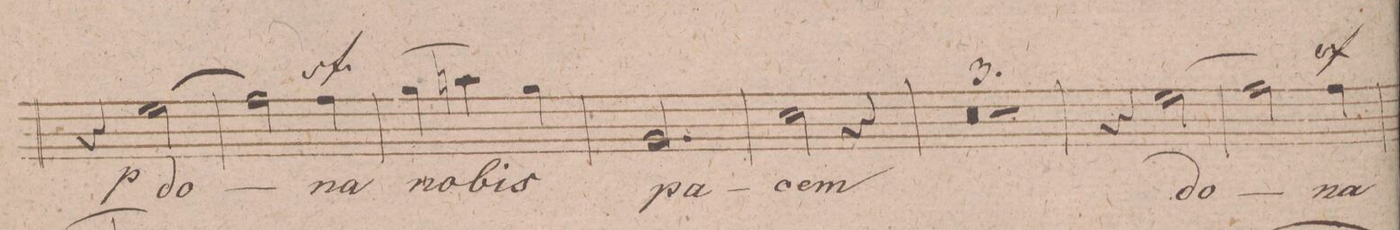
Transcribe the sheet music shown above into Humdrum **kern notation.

**kern	**text	**dynam
*I"Basso	*	*
*clefF4	*	*
*k[f#c#g#d#]	*	*
*M3/4	*	*
4r	.	.
(>2G#	do-	p
=160	=160	=160
2A)	.	.
4A	-na	sf
=161	=161	=161
(>4B	no-	.
4cn)	.	.
4B	-bis	.
=162	=162	=162
2.BB	pa-	.
=163	=163	=163
2E	-cem,	.
4r	.	.
=164	=164	=164
1.r	.	.
=165	=165	=165
=166	=166	=166
2.r	.	.
=167	=167	=167
4r	.	.
(>2G#	do-	.
=168	=168	=168
2A)	.	.
4A	-na	sf
=169	=169	=169
*-	*-	*-
